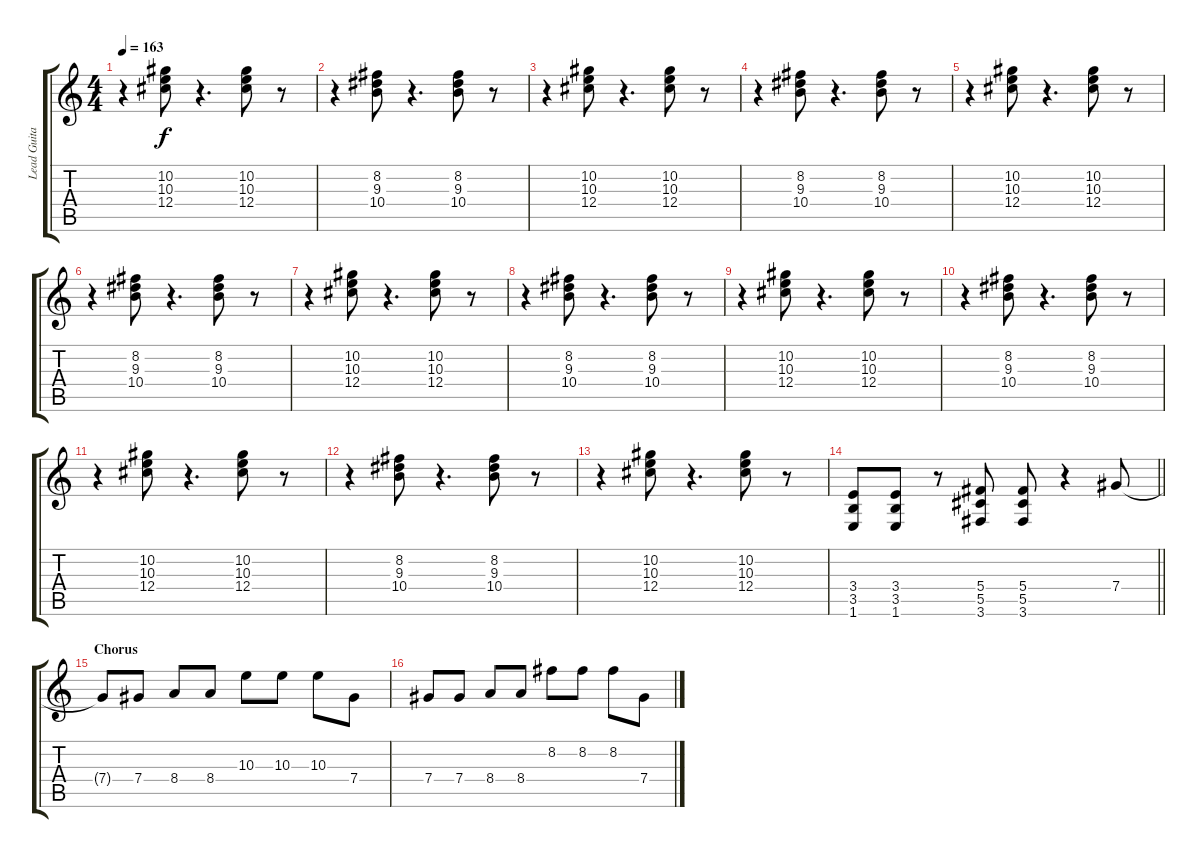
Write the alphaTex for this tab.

\track ("Lead Guitar" "Lead Guita") {instrument overdrivenguitar}
\staff {score tabs}
\tuning (Eb4 Bb3 Gb3 Db3 Ab2 Eb2) {hide}
\ts (4 4)
\tempo 163
\clef g2
\ks c
r.4{dy f} (10.2 10.3 12.4).8 r.4{d} (10.2 10.3 12.4).8 r.8 |
r.4 (8.2 9.3 10.4).8 r.4{d} (8.2 9.3 10.4).8 r.8 |
r.4 (10.2 10.3 12.4).8 r.4{d} (10.2 10.3 12.4).8 r.8 |
r.4 (8.2 9.3 10.4).8 r.4{d} (8.2 9.3 10.4).8 r.8 |
r.4 (10.2 10.3 12.4).8 r.4{d} (10.2 10.3 12.4).8 r.8 |
r.4 (8.2 9.3 10.4).8 r.4{d} (8.2 9.3 10.4).8 r.8 |
r.4 (10.2 10.3 12.4).8 r.4{d} (10.2 10.3 12.4).8 r.8 |
r.4 (8.2 9.3 10.4).8 r.4{d} (8.2 9.3 10.4).8 r.8 |
r.4 (10.2 10.3 12.4).8 r.4{d} (10.2 10.3 12.4).8 r.8 |
r.4 (8.2 9.3 10.4).8 r.4{d} (8.2 9.3 10.4).8 r.8 |
r.4 (10.2 10.3 12.4).8 r.4{d} (10.2 10.3 12.4).8 r.8 |
r.4 (8.2 9.3 10.4).8 r.4{d} (8.2 9.3 10.4).8 r.8 |
r.4 (10.2 10.3 12.4).8 r.4{d} (10.2 10.3 12.4).8 r.8 |
\barLineRight lightlight
(3.4 3.5 1.6).8 (3.4 3.5 1.6).8 r.8 (5.4 5.5 3.6).8 (5.4 5.5 3.6).8 r.4 7.4.8 |
\section ("" "Chorus")
7.4{t}.8 7.4.8 8.4.8 8.4.8 10.3.8 10.3.8 10.3.8 7.4.8 |
7.4.8 7.4.8 8.4.8 8.4.8 8.2.8 8.2.8 8.2.8 7.4.8
